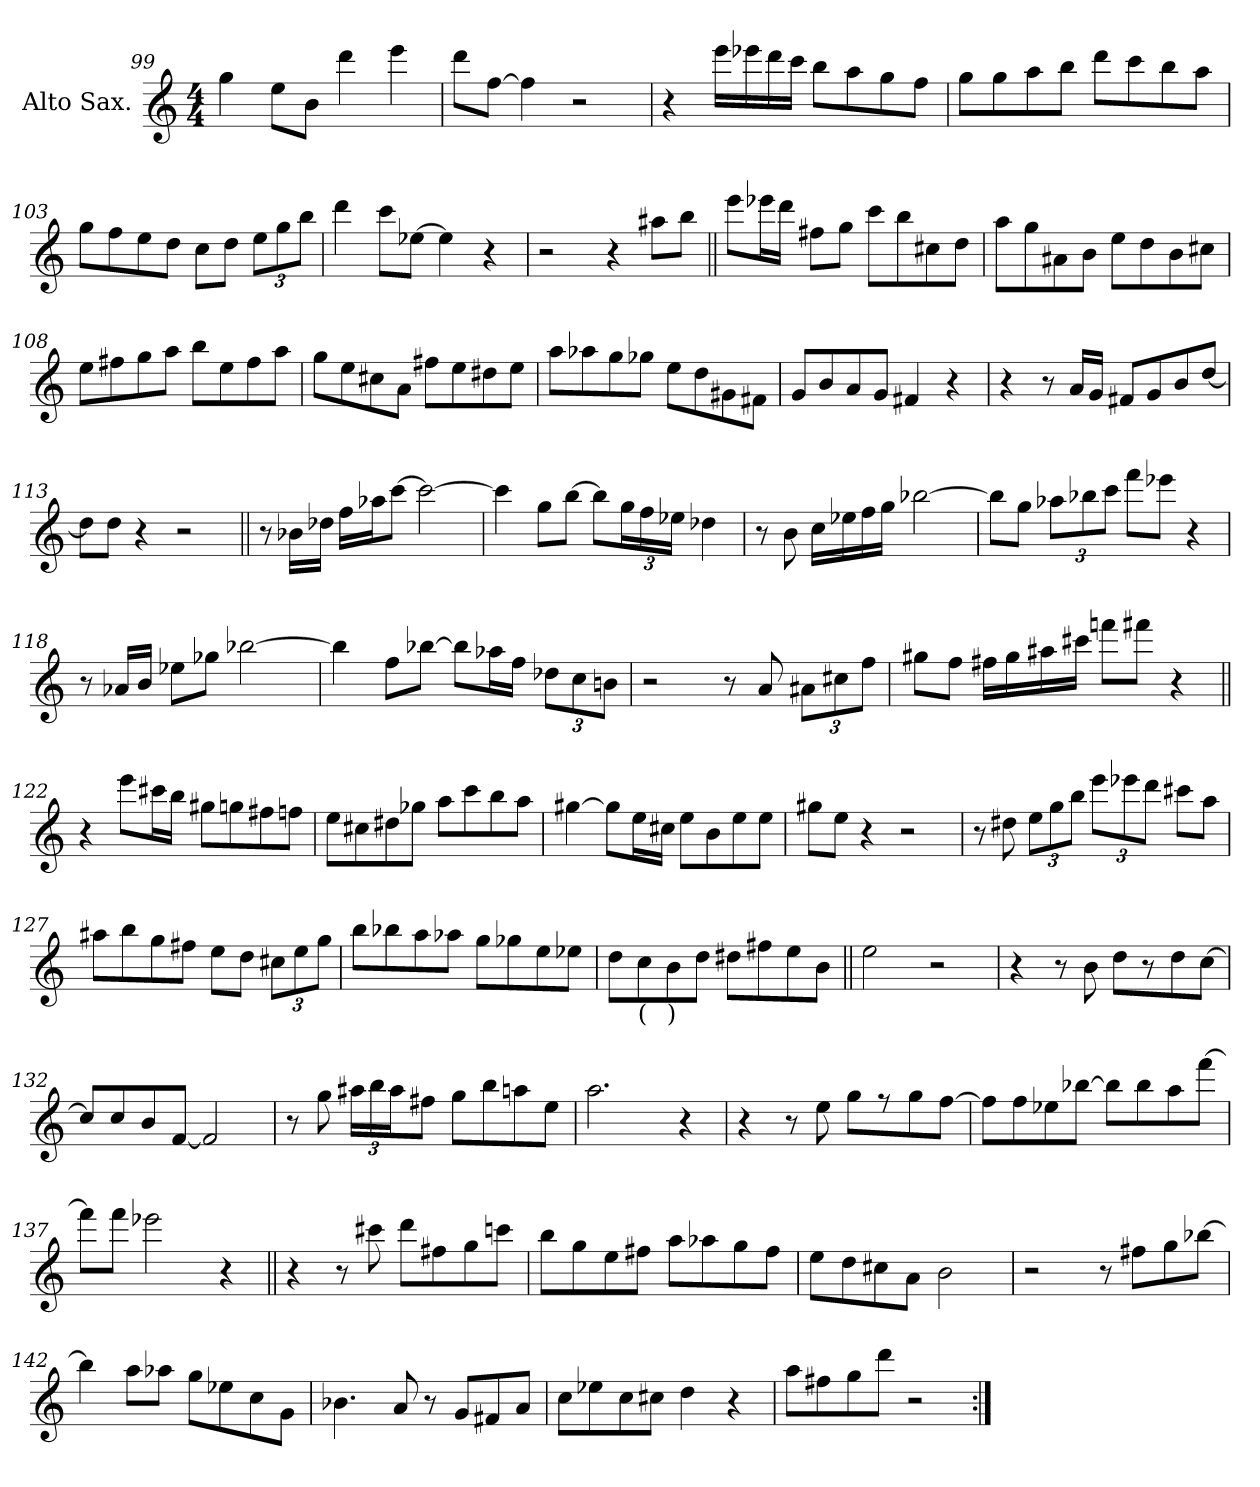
**kern
*part1
*staff1
*I"Alto Sax.
*I'Sax
*clefG2
*ITrd5c9
*k[b-e-a-]
*E-:
*M4/4
=99
4b-\
8g\L
8d\J
4ff\
4gg\
=100
8ff\L
[8a-\J
4a-\]
2r
=101
4r
16gg\LL
16gg-X\
16ff\
16ee-\JJ
8dd\L
8cc\
8b-\
8a-\J
!!LO:LB:g=z
=102
8b-\L
8b-\
8cc\
8dd\J
8ff\L
8ee-\
8dd\
8cc\J
=103
8b-\L
8a-\
8g\
8f\J
8e-\L
8f\J
12g\L
12b-\
12dd\J
=104
4ff\
8ee-\L
[8g-X\J
4g-\]
4r
=105
2r
4r
8cc#X\L
8dd\J
!!LO:LB:g=z
=106||
8gg\L
16gg-X\L
16ff\JJ
8an\L
8b-\J
8ee-\L
8dd\
8en\
8f\J
=107
8cc\L
8b-\
8c#X\
8d\J
8g\L
8f\
8d\
8en\J
=108
8g\L
8an\
8b-\
8cc\J
8dd\L
8g\
8a\
8cc\J
=109
8b-\L
8g\
8en\
8c\J
8an\L
8g\
8f#X\
8g\J
!!LO:PB:g=z
=110
8cc\L
8cc-X\
8b-\
8b--X\J
8g\L
8f\
8Bn\
8An\J
=111
8B-/L
8d/
8c/
8B-/J
4An/
4r
=112
4r
8r
16c/LL
16B-/JJ
8An/L
8B-/
8d/
[8f/J
=113
8f\L]
8f\J
4r
2r
!!LO:LB:g=z
=114||
8r
16d-X\LL
16f-X\JJ
16a-\LL
16cc-X\J
[8ee-\J
2ee-\_
=115
4ee-\]
8b-\L
[8dd\J
8dd\L]
24b-\L
24a-\
24g-X\JJ
4f-X\
=116
8r
8d\
16e-\LL
16g-X\
16a-\
16b-\JJ
[2dd-X\
=117
8dd-\L]
8b-\J
12cc-X\L
12dd-X\
12ee-\J
8aa-\L
8gg-X\J
4r
!!LO:LB:g=z
=118
8r
16c-X/LL
16d/JJ
8g-X\L
8b--X\J
[2dd-X\
=119
4dd-\]
8a-\L
[8dd-X>\J
8dd-\L]
16cc-X\L
16a-\JJ
12f-X\L
12e-\
12dn\J
=120
2r
8r
8c/
12c#X\L
12en\
12a-\J
=121
8bn\L
8a-\J
16an\LL
16b\
16cc#X\
16een\JJ
8aa-X\L
8aan\J
4r
!!LO:LB:g=z
=122||
4r
8gg\L
16een\L
16dd\JJ
8bn\L
8b-X\
8an\
8a-X\J
=123
8g\L
8en\
8f#X\
8b--X\J
8cc\L
8ee-\
8dd\
8cc\J
=124
[4bn\
8b\L]
16g\L
16en\JJ
8g\L
8d\
8g\
8g\J
=125
8bn\L
8g\J
4r
2r
!!LO:LB:g=z
=126
8r
8f#X\
12g\L
12b-\
12dd\J
12gg\L
12gg-X\
12ff\J
8een\L
8cc\J
=127
8cc#X\L
8dd\
8b-\
8an\J
8g\L
8f\J
12en\L
12g\
12b-\J
=128
8dd\L
8dd-X\
8cc\
8cc-X\J
8b-\L
8b--X\
8g\
8g-X\J
=129
8f\L
!LO:TX:b:t=(
8e-\
!LO:TX:b:t=)
8d\
8f\J
8f#X\L
8an\
8g\
8d\J
!!LO:LB:g=z
=130||
2g\
2r
=131
4r
8r
8d\
8f\L
8r
8f\
[8e-\J
=132
8e-/L]
8e-/
8d/
[8A-/J
2A-/]
=133
8r
8b-\
24cc#X\LL
24dd\
24cc#\J
8an\J
8b-\L
8dd\
8ccn\
8g\J
!!LO:LB:g=z
=134
2.cc\
4r
=135
4r
8r
8g\
8b-\L
8r
8b-\
[8a-\J
=136
8a-\L]
8a-\
8g-X\
[8dd-X\J
8dd-\L]
8dd-\
8cc\
[8aa-\J
=137
8aa-\L]
8aa-\J
2gg-X\
4r
!!LO:LB:g=z
=138||
4r
8r
8een\
8ff\L
8an\
8b-\
8ee-X\J
=139
8dd\L
8b-\
8g\
8an\J
8cc\L
8cc-X\
8b-\
8a\J
=140
8g\L
8f\
8en\
8c\J
2d\
=141
2r
8r
8an\L
8b-\
[8dd-X\J
!!LO:LB:g=z
=142
4dd-\]
8cc\L
8cc-X\J
8b-\L
8g-X\
8e-\
8B-\J
=143
4.d-X\
8c/
8r
8B-/L
8An/
8c/J
=144
8e-\L
8g-X\
8e-\
8en\J
4f\
4r
=145
8cc\L
8an\
8b-\
8ff\J
2r
=:|!
*-
